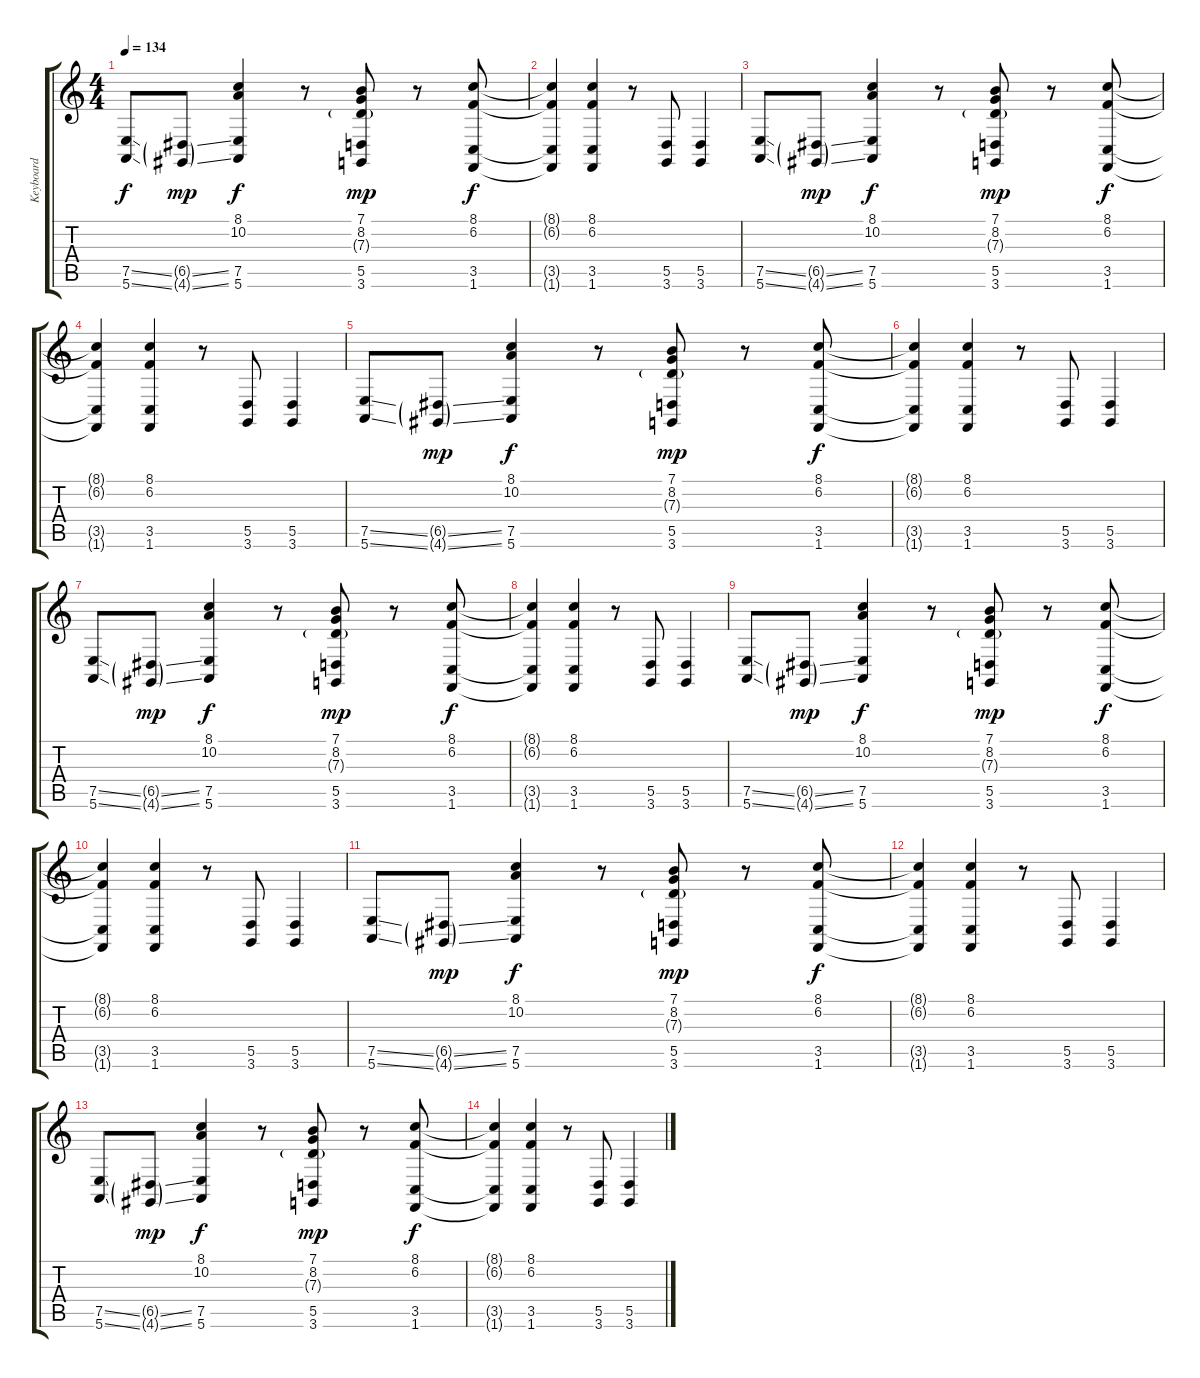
\track ("Keyboard" "Keyboard") {instrument lead2sawtooth}
\staff {score tabs}
\tuning (E4 B3 G3 D3 A2 E2) {hide}
\ts (4 4)
\tempo 134
\clef g2
\ks c
(7.5{ss} 5.6{ss}).8{dy f volume 13} (6.5{ss g} 4.6{ss g}).8{dy mp} (8.1 10.2 7.5 5.6).4{dy f} r.8 (7.1 8.2 7.3{g} 5.5 3.6).8{dy mp} r.8 (8.1 6.2 3.5 1.6).8{dy f} |
(8.1{t} 6.2{t} 3.5{t} 1.6{t}).4 (8.1 6.2 3.5 1.6).4 r.8 (5.5 3.6).8 (5.5 3.6).4 |
(7.5{ss} 5.6{ss}).8{volume 13} (6.5{ss g} 4.6{ss g}).8{dy mp} (8.1 10.2 7.5 5.6).4{dy f} r.8 (7.1 8.2 7.3{g} 5.5 3.6).8{dy mp} r.8 (8.1 6.2 3.5 1.6).8{dy f} |
(8.1{t} 6.2{t} 3.5{t} 1.6{t}).4 (8.1 6.2 3.5 1.6).4 r.8 (5.5 3.6).8 (5.5 3.6).4 |
(7.5{ss} 5.6{ss}).8{volume 13} (6.5{ss g} 4.6{ss g}).8{dy mp} (8.1 10.2 7.5 5.6).4{dy f} r.8 (7.1 8.2 7.3{g} 5.5 3.6).8{dy mp} r.8 (8.1 6.2 3.5 1.6).8{dy f} |
(8.1{t} 6.2{t} 3.5{t} 1.6{t}).4 (8.1 6.2 3.5 1.6).4 r.8 (5.5 3.6).8 (5.5 3.6).4 |
(7.5{ss} 5.6{ss}).8{volume 13} (6.5{ss g} 4.6{ss g}).8{dy mp} (8.1 10.2 7.5 5.6).4{dy f} r.8 (7.1 8.2 7.3{g} 5.5 3.6).8{dy mp} r.8 (8.1 6.2 3.5 1.6).8{dy f} |
(8.1{t} 6.2{t} 3.5{t} 1.6{t}).4 (8.1 6.2 3.5 1.6).4 r.8 (5.5 3.6).8 (5.5 3.6).4 |
(7.5{ss} 5.6{ss}).8{volume 13} (6.5{ss g} 4.6{ss g}).8{dy mp} (8.1 10.2 7.5 5.6).4{dy f} r.8 (7.1 8.2 7.3{g} 5.5 3.6).8{dy mp} r.8 (8.1 6.2 3.5 1.6).8{dy f} |
(8.1{t} 6.2{t} 3.5{t} 1.6{t}).4 (8.1 6.2 3.5 1.6).4 r.8 (5.5 3.6).8 (5.5 3.6).4 |
(7.5{ss} 5.6{ss}).8{volume 13} (6.5{ss g} 4.6{ss g}).8{dy mp} (8.1 10.2 7.5 5.6).4{dy f} r.8 (7.1 8.2 7.3{g} 5.5 3.6).8{dy mp} r.8 (8.1 6.2 3.5 1.6).8{dy f} |
(8.1{t} 6.2{t} 3.5{t} 1.6{t}).4 (8.1 6.2 3.5 1.6).4 r.8 (5.5 3.6).8 (5.5 3.6).4 |
(7.5{ss} 5.6{ss}).8{volume 13} (6.5{ss g} 4.6{ss g}).8{dy mp} (8.1 10.2 7.5 5.6).4{dy f} r.8 (7.1 8.2 7.3{g} 5.5 3.6).8{dy mp} r.8 (8.1 6.2 3.5 1.6).8{dy f} |
(8.1{t} 6.2{t} 3.5{t} 1.6{t}).4 (8.1 6.2 3.5 1.6).4 r.8 (5.5 3.6).8 (5.5 3.6).4
